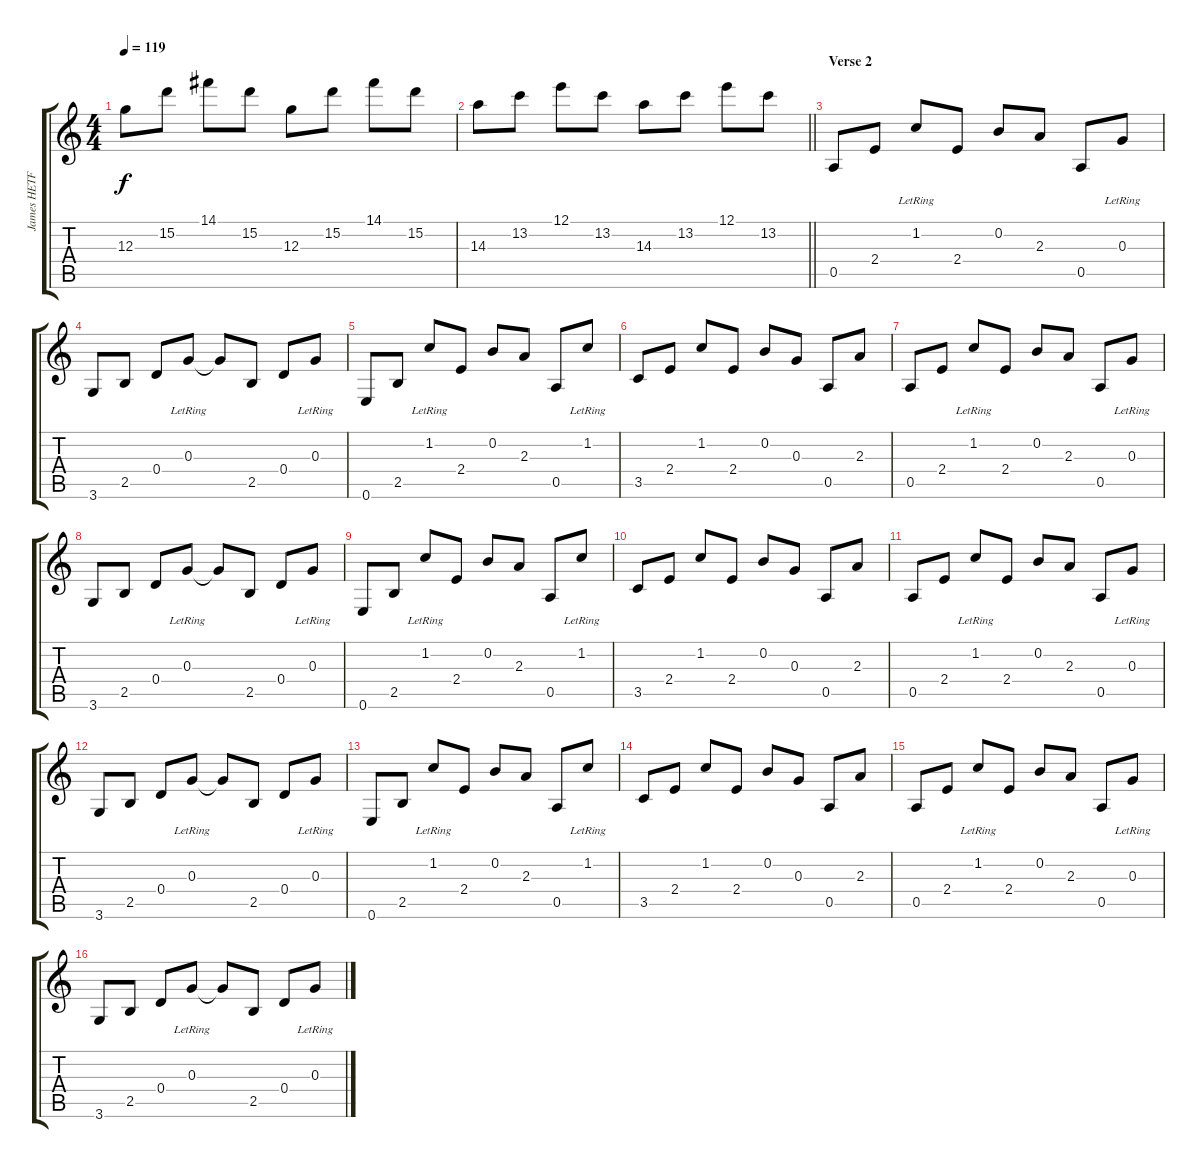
\track ("James HETFIELD" "James HETF") {instrument electricguitarclean}
\staff {score tabs}
\tuning (E4 B3 G3 D3 A2 E2) {hide}
\ts (4 4)
\tempo 119
\clef g2
\ks c
12.3.8{dy f} 15.2.8 14.1.8 15.2.8 12.3.8 15.2.8 14.1.8 15.2.8 |
\barLineRight lightlight
14.3.8 13.2.8 12.1.8 13.2.8 14.3.8 13.2.8 12.1.8 13.2.8 |
\section ("" "Verse 2")
0.5.8 2.4.8 1.2{lr}.8 2.4.8 0.2.8 2.3.8 0.5.8 0.3{lr}.8 |
3.6.8 2.5.8 0.4.8 0.3{lr}.8 0.3{t}.8 2.5.8 0.4.8 0.3{lr}.8 |
0.6.8 2.5.8 1.2{lr}.8 2.4.8 0.2.8 2.3.8 0.5.8 1.2{lr}.8 |
3.5.8 2.4.8 1.2.8 2.4.8 0.2.8 0.3.8 0.5.8 2.3.8 |
0.5.8 2.4.8 1.2{lr}.8 2.4.8 0.2.8 2.3.8 0.5.8 0.3{lr}.8 |
3.6.8 2.5.8 0.4.8 0.3{lr}.8 0.3{t}.8 2.5.8 0.4.8 0.3{lr}.8 |
0.6.8 2.5.8 1.2{lr}.8 2.4.8 0.2.8 2.3.8 0.5.8 1.2{lr}.8 |
3.5.8 2.4.8 1.2.8 2.4.8 0.2.8 0.3.8 0.5.8 2.3.8 |
0.5.8 2.4.8 1.2{lr}.8 2.4.8 0.2.8 2.3.8 0.5.8 0.3{lr}.8 |
3.6.8 2.5.8 0.4.8 0.3{lr}.8 0.3{t}.8 2.5.8 0.4.8 0.3{lr}.8 |
0.6.8 2.5.8 1.2{lr}.8 2.4.8 0.2.8 2.3.8 0.5.8 1.2{lr}.8 |
3.5.8 2.4.8 1.2.8 2.4.8 0.2.8 0.3.8 0.5.8 2.3.8 |
0.5.8 2.4.8 1.2{lr}.8 2.4.8 0.2.8 2.3.8 0.5.8 0.3{lr}.8 |
3.6.8 2.5.8 0.4.8 0.3{lr}.8 0.3{t}.8 2.5.8 0.4.8 0.3{lr}.8
